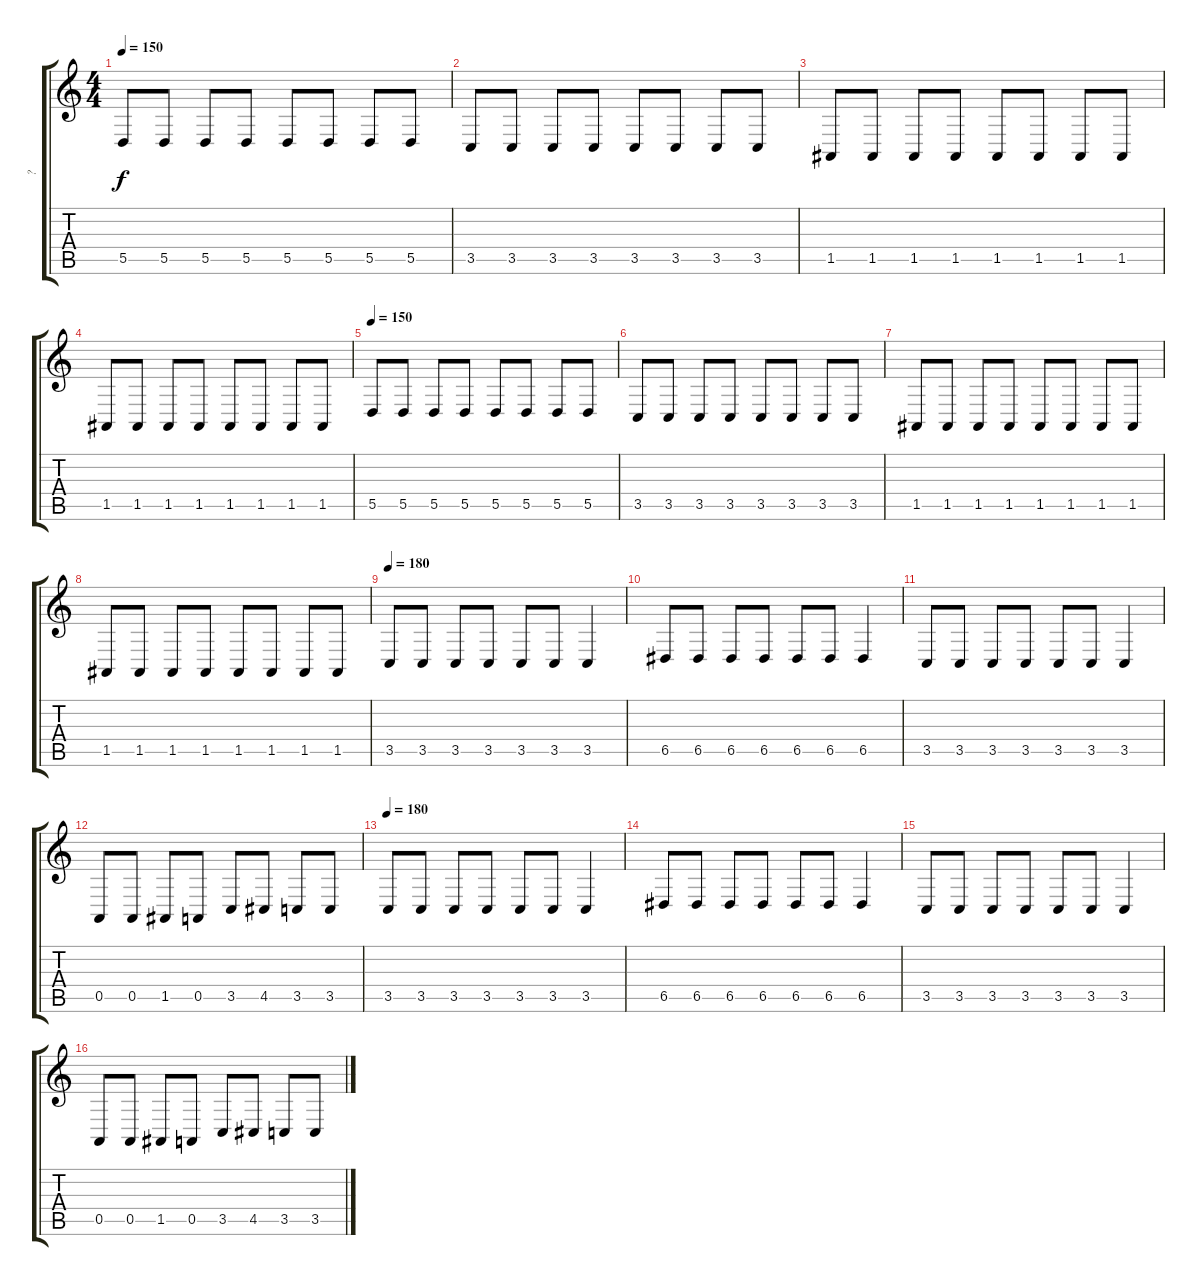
\track ("?" "?") {instrument lead2sawtooth}
\staff {score tabs}
\tuning (E4 B3 G3 D3 A2 E2) {hide}
\ts (4 4)
\tempo 150
\clef g2
\ks c
5.5.8{dy f} 5.5.8 5.5.8 5.5.8 5.5.8 5.5.8 5.5.8 5.5.8 |
3.5.8 3.5.8 3.5.8 3.5.8 3.5.8 3.5.8 3.5.8 3.5.8 |
1.5.8 1.5.8 1.5.8 1.5.8 1.5.8 1.5.8 1.5.8 1.5.8 |
1.5.8 1.5.8 1.5.8 1.5.8 1.5.8 1.5.8 1.5.8 1.5.8 |
\tempo 150
5.5.8 5.5.8 5.5.8 5.5.8 5.5.8 5.5.8 5.5.8 5.5.8 |
3.5.8 3.5.8 3.5.8 3.5.8 3.5.8 3.5.8 3.5.8 3.5.8 |
1.5.8 1.5.8 1.5.8 1.5.8 1.5.8 1.5.8 1.5.8 1.5.8 |
1.5.8 1.5.8 1.5.8 1.5.8 1.5.8 1.5.8 1.5.8 1.5.8 |
\tempo 180
3.5.8 3.5.8 3.5.8 3.5.8 3.5.8 3.5.8 3.5.4 |
6.5.8 6.5.8 6.5.8 6.5.8 6.5.8 6.5.8 6.5.4 |
3.5.8 3.5.8 3.5.8 3.5.8 3.5.8 3.5.8 3.5.4 |
0.5.8 0.5.8 1.5.8 0.5.8 3.5.8 4.5.8 3.5.8 3.5.8 |
\tempo 180
3.5.8 3.5.8 3.5.8 3.5.8 3.5.8 3.5.8 3.5.4 |
6.5.8 6.5.8 6.5.8 6.5.8 6.5.8 6.5.8 6.5.4 |
3.5.8 3.5.8 3.5.8 3.5.8 3.5.8 3.5.8 3.5.4 |
0.5.8 0.5.8 1.5.8 0.5.8 3.5.8 4.5.8 3.5.8 3.5.8
